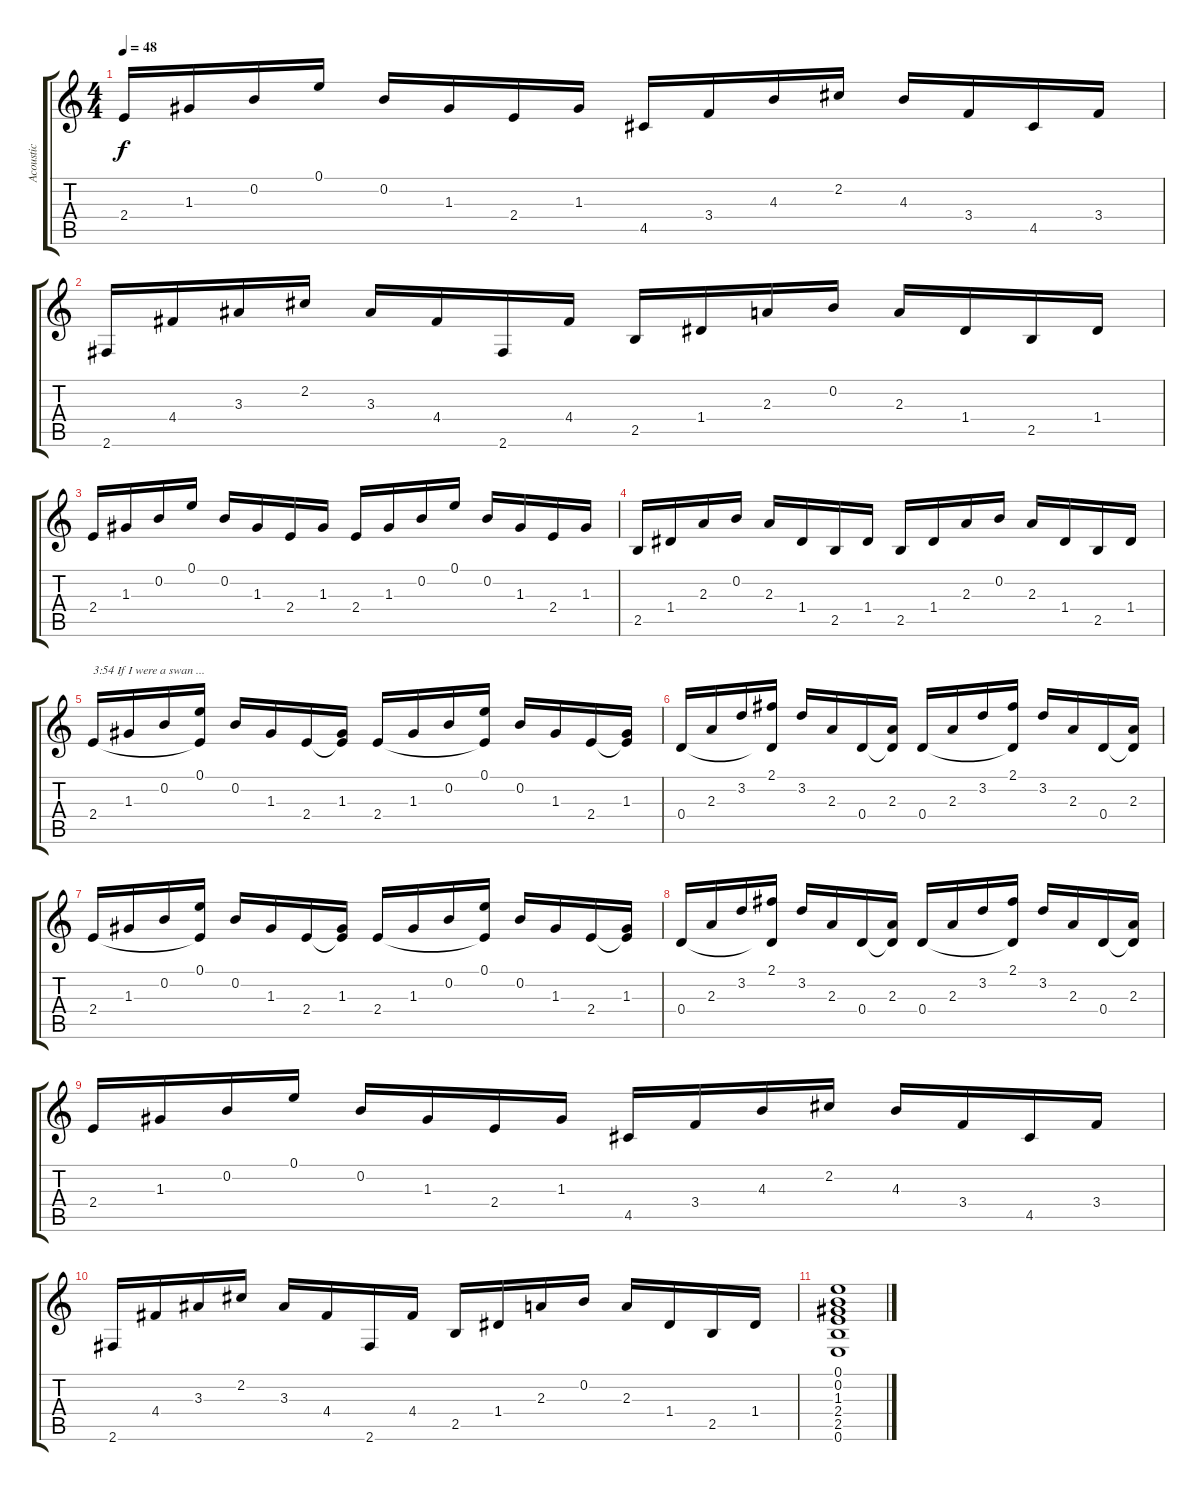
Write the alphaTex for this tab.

\track ("Acoustic" "Acoustic") {instrument acousticguitarnylon}
\staff {score tabs}
\tuning (E4 B3 G3 D3 A2 E2) {hide}
\ts (4 4)
\tempo 48
\clef g2
\ks c
2.4.16{dy f} 1.3.16 0.2.16 0.1.16 0.2.16 1.3.16 2.4.16 1.3.16 4.5.16 3.4.16 4.3.16 2.2.16 4.3.16 3.4.16 4.5.16 3.4.16 |
2.6.16 4.4.16 3.3.16 2.2.16 3.3.16 4.4.16 2.6.16 4.4.16 2.5.16 1.4.16 2.3.16 0.2.16 2.3.16 1.4.16 2.5.16 1.4.16 |
2.4.16 1.3.16 0.2.16 0.1.16 0.2.16 1.3.16 2.4.16 1.3.16 2.4.16 1.3.16 0.2.16 0.1.16 0.2.16 1.3.16 2.4.16 1.3.16 |
2.5.16 1.4.16 2.3.16 0.2.16 2.3.16 1.4.16 2.5.16 1.4.16 2.5.16 1.4.16 2.3.16 0.2.16 2.3.16 1.4.16 2.5.16 1.4.16 |
2.4.16{txt "3:54 If I were a swan ..."} 1.3.16 0.2.16 (0.1 2.4{t}).16 0.2.16 1.3.16 2.4.16 (1.3 2.4{t}).16 2.4.16 1.3.16 0.2.16 (0.1 2.4{t}).16 0.2.16 1.3.16 2.4.16 (1.3 2.4{t}).16 |
0.4.16 2.3.16 3.2.16 (2.1 0.4{t}).16 3.2.16 2.3.16 0.4.16 (2.3 0.4{t}).16 0.4.16 2.3.16 3.2.16 (2.1 0.4{t}).16 3.2.16 2.3.16 0.4.16 (2.3 0.4{t}).16 |
2.4.16 1.3.16 0.2.16 (0.1 2.4{t}).16 0.2.16 1.3.16 2.4.16 (1.3 2.4{t}).16 2.4.16 1.3.16 0.2.16 (0.1 2.4{t}).16 0.2.16 1.3.16 2.4.16 (1.3 2.4{t}).16 |
0.4.16 2.3.16 3.2.16 (2.1 0.4{t}).16 3.2.16 2.3.16 0.4.16 (2.3 0.4{t}).16 0.4.16 2.3.16 3.2.16 (2.1 0.4{t}).16 3.2.16 2.3.16 0.4.16 (2.3 0.4{t}).16 |
2.4.16 1.3.16 0.2.16 0.1.16 0.2.16 1.3.16 2.4.16 1.3.16 4.5.16 3.4.16 4.3.16 2.2.16 4.3.16 3.4.16 4.5.16 3.4.16 |
2.6.16 4.4.16 3.3.16 2.2.16 3.3.16 4.4.16 2.6.16 4.4.16 2.5.16 1.4.16 2.3.16 0.2.16 2.3.16 1.4.16 2.5.16 1.4.16 |
(0.1 0.2 1.3 2.4 2.5 0.6).1
